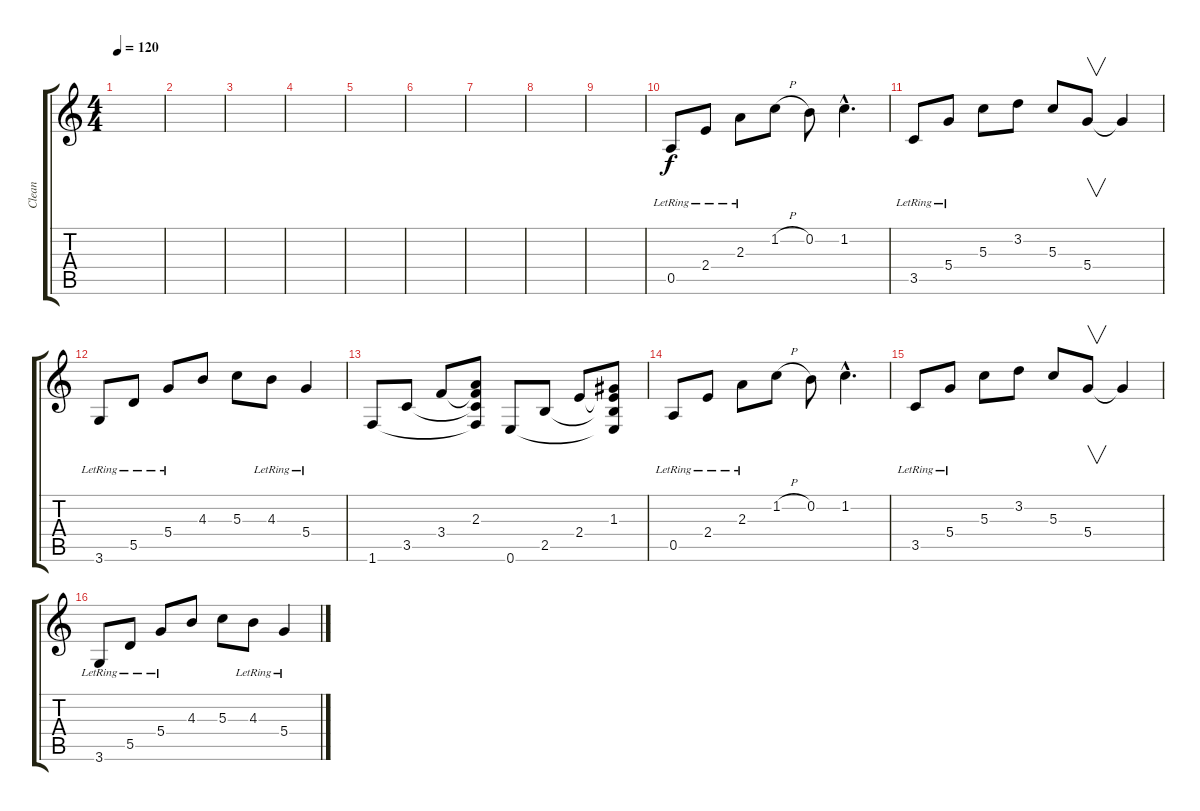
\track ("Clean" "Clean") {instrument electricguitarclean}
\staff {score tabs}
\tuning (E4 B3 G3 D3 A2 E2) {hide}
\ts (4 4)
\tempo 120
\clef g2
\ks c
|
|
|
|
|
|
|
|
|
0.5{lr}.8 2.4{lr}.8 2.3{lr}.8 1.2{h}.8 0.2.8 1.2{hac}.4{d} |
3.5{lr}.8 5.4{lr}.8 5.3.8 3.2.8 5.3.8 5.4.8{v} 5.4{t}.4 |
3.6{lr}.8 5.5{lr}.8 5.4{lr}.8 4.3.8 5.3.8 4.3{lr}.8 5.4{lr}.4 |
1.6.8 3.5.8 3.4.8 (2.3 3.4{t} 3.5{t} 1.6{t}).8 0.6.8 2.5.8 2.4.8 (1.3 2.4{t} 2.5{t} 0.6{t}).8 |
0.5{lr}.8 2.4{lr}.8 2.3{lr}.8 1.2{h}.8 0.2.8 1.2{hac}.4{d} |
3.5{lr}.8 5.4{lr}.8 5.3.8 3.2.8 5.3.8 5.4.8{v} 5.4{t}.4 |
3.6{lr}.8 5.5{lr}.8 5.4{lr}.8 4.3.8 5.3.8 4.3{lr}.8 5.4{lr}.4
